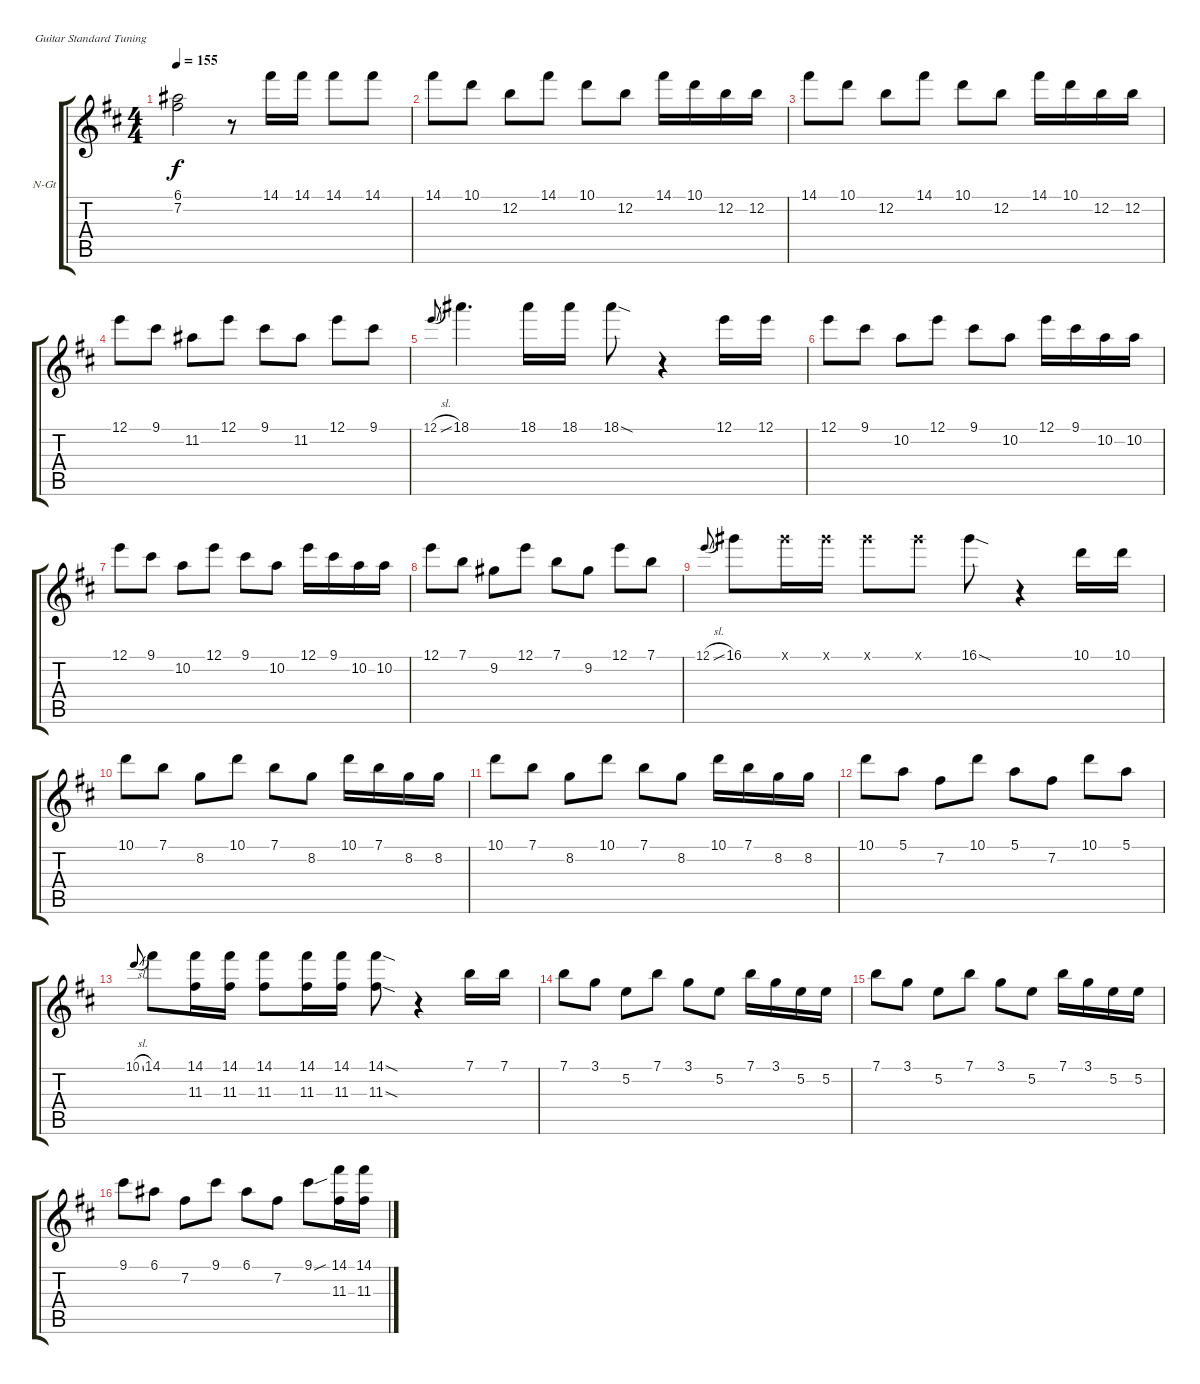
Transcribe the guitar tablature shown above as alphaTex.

\defaultSystemsLayout 4
\bracketExtendMode groupsimilarinstruments
\firstSystemTrackNameOrientation horizontal
\otherSystemsTrackNameOrientation horizontal
\track ("Nylon Guitar" "N-Gt") {instrument acousticguitarnylon}
\staff {score tabs}
\tuning (E4 B3 G3 D3 A2 E2)
\ts (4 4)
\tempo 155
\clef g2
\ks bminor
(7.2 6.1).2{dy f} r.8 14.1.16 14.1.16 14.1.8 14.1.8 |
14.1.8 10.1.8 12.2.8 14.1.8 10.1.8 12.2.8 14.1.16 10.1.16 12.2.16 12.2.16 |
14.1.8 10.1.8 12.2.8 14.1.8 10.1.8 12.2.8 14.1.16 10.1.16 12.2.16 12.2.16 |
12.1.8 9.1.8 11.2.8 12.1.8 9.1.8 11.2.8 12.1.8 9.1.8 |
12.1{sl}.8{gr onbeat} 18.1.4{d} 18.1.16 18.1.16 18.1{sod}.8 r.4 12.1.16 12.1.16 |
12.1.8 9.1.8 10.2.8 12.1.8 9.1.8 10.2.8 12.1.16 9.1.16 10.2.16 10.2.16 |
12.1.8 9.1.8 10.2.8 12.1.8 9.1.8 10.2.8 12.1.16 9.1.16 10.2.16 10.2.16 |
12.1.8 7.1.8 9.2.8 12.1.8 7.1.8 9.2.8 12.1.8 7.1.8 |
12.1{sl}.8{gr onbeat} 16.1.8 16.1{x}.16 16.1{x}.16 16.1{x}.8 16.1{x}.8 16.1{sod}.8 r.4 10.1.16 10.1.16 |
10.1.8 7.1.8 8.2.8 10.1.8 7.1.8 8.2.8 10.1.16 7.1.16 8.2.16 8.2.16 |
10.1.8 7.1.8 8.2.8 10.1.8 7.1.8 8.2.8 10.1.16 7.1.16 8.2.16 8.2.16 |
10.1.8 5.1.8 7.2.8 10.1.8 5.1.8 7.2.8 10.1.8 5.1.8 |
10.1{sl}.8{gr onbeat} 14.1.8 (14.1 11.3).16 (14.1 11.3).16 (14.1 11.3).8 (14.1 11.3).16 (14.1 11.3).16 (14.1{sod} 11.3{sod}).8 r.4 7.1.16 7.1.16 |
7.1.8 3.1.8 5.2.8 7.1.8 3.1.8 5.2.8 7.1.16 3.1.16 5.2.16 5.2.16 |
7.1.8 3.1.8 5.2.8 7.1.8 3.1.8 5.2.8 7.1.16 3.1.16 5.2.16 5.2.16 |
9.1.8 6.1.8 7.2.8 9.1.8 6.1.8 7.2.8 9.1{sou}.8 (14.1 11.3).16 (14.1 11.3).16
